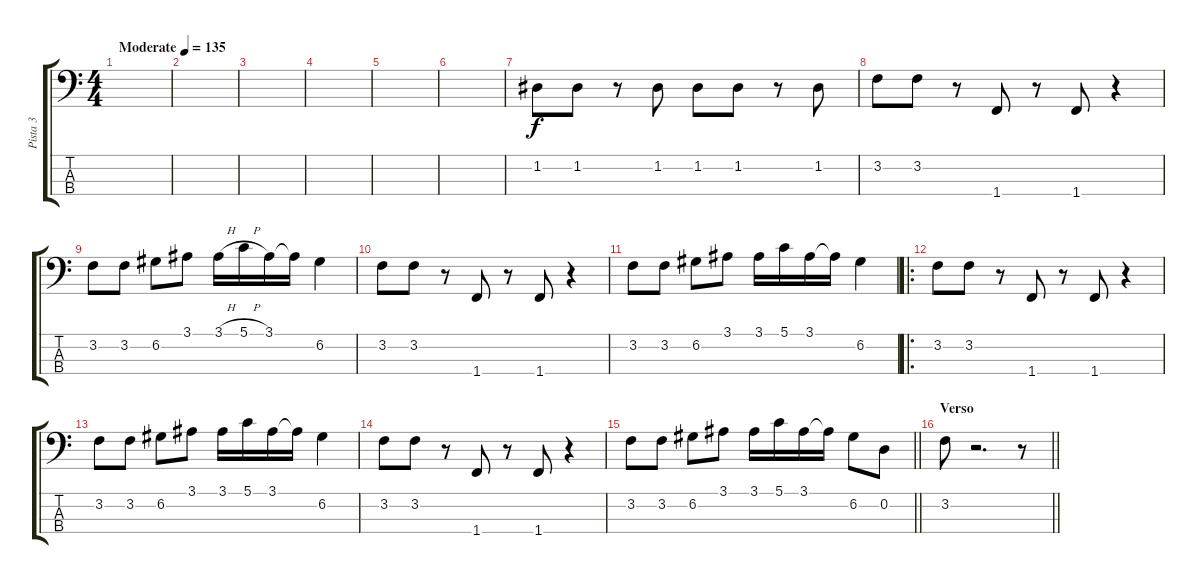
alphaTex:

\track ("Pista 3" "Pista 3") {instrument electricbasspick}
\staff {score tabs}
\tuning (G2 D2 A1 E1) {hide}
\ts (4 4)
\tempo (135 "Moderate")
\clef f4
\ks c
|
|
|
|
|
|
1.2.8 1.2.8 r.8 1.2.8 1.2.8 1.2.8 r.8 1.2.8 |
3.2.8 3.2.8 r.8 1.4.8 r.8 1.4.8 r.4 |
3.2.8 3.2.8 6.2.8 3.1.8 3.1{h}.16 5.1{h}.16 3.1.16 3.1{t}.16 6.2.4 |
3.2.8 3.2.8 r.8 1.4.8 r.8 1.4.8 r.4 |
3.2.8 3.2.8 6.2.8 3.1.8 3.1.16 5.1.16 3.1.16 3.1{t}.16 6.2.4 |
\ro
3.2.8 3.2.8 r.8 1.4.8 r.8 1.4.8 r.4 |
3.2.8 3.2.8 6.2.8 3.1.8 3.1.16 5.1.16 3.1.16 3.1{t}.16 6.2.4 |
3.2.8 3.2.8 r.8 1.4.8 r.8 1.4.8 r.4 |
\barLineRight lightlight
3.2.8 3.2.8 6.2.8 3.1.8 3.1.16 5.1.16 3.1.16 3.1{t}.16 6.2.8 0.2.8 |
\section ("" "Verso")
\barLineRight lightlight
3.2.8 r.2{d} r.8
